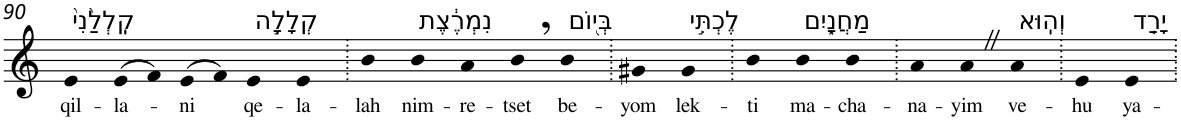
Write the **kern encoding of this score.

**kern	**text
*part1	*part1
*staff1	*staff1
*I"Piano	*
*I'Pno	*
!!LO:PB:g=z
*clefG2	*
*k[]	*
=90	=90
!LO:TX:a:t=קִֽלְלַ֙נִי֙	!
!	!LO:LY:b
4e	qil-
!	!LO:LY:b
(>8e	-la-
8f)	.
!	!LO:LY:b
(>8e	-ni
8f)	.
!LO:TX:a:t=קְלָלָ֣ה	!
!	!LO:LY:b
4e	qe-
!	!LO:LY:b
4e	-la-
=91.	=91.
!	!LO:LY:b
4b	-lah
!LO:TX:a:t=נִמְרֶ֔צֶת	!
!	!LO:LY:b
4b	nim-
!	!LO:LY:b
4a	-re-
!	!LO:LY:b
4b,	-tset
!LO:TX:a:t=בְּי֖וֹם	!
!	!LO:LY:b
4b	be-
=92.	=92.
!	!LO:LY:b
4g#X	-yom
!LO:TX:a:t=לֶכְתִּ֣י	!
!	!LO:LY:b
4g#	lek-
=93.	=93.
!	!LO:LY:b
4b	-ti
!LO:TX:a:t=מַחֲנָ֑יִם	!
!	!LO:LY:b
4b	ma-
!	!LO:LY:b
4b	-cha-
=94.	=94.
!	!LO:LY:b
4a	-na-
!	!LO:LY:b
4aZ	-yim
!LO:TX:a:t=וְהֽוּא	!
!	!LO:LY:b
4a	ve-
=95.	=95.
!	!LO:LY:b
4e	-hu
!LO:TX:a:t=יָרַ֤ד	!
!	!LO:LY:b
4e	ya-
=.	=.
*-	*-
